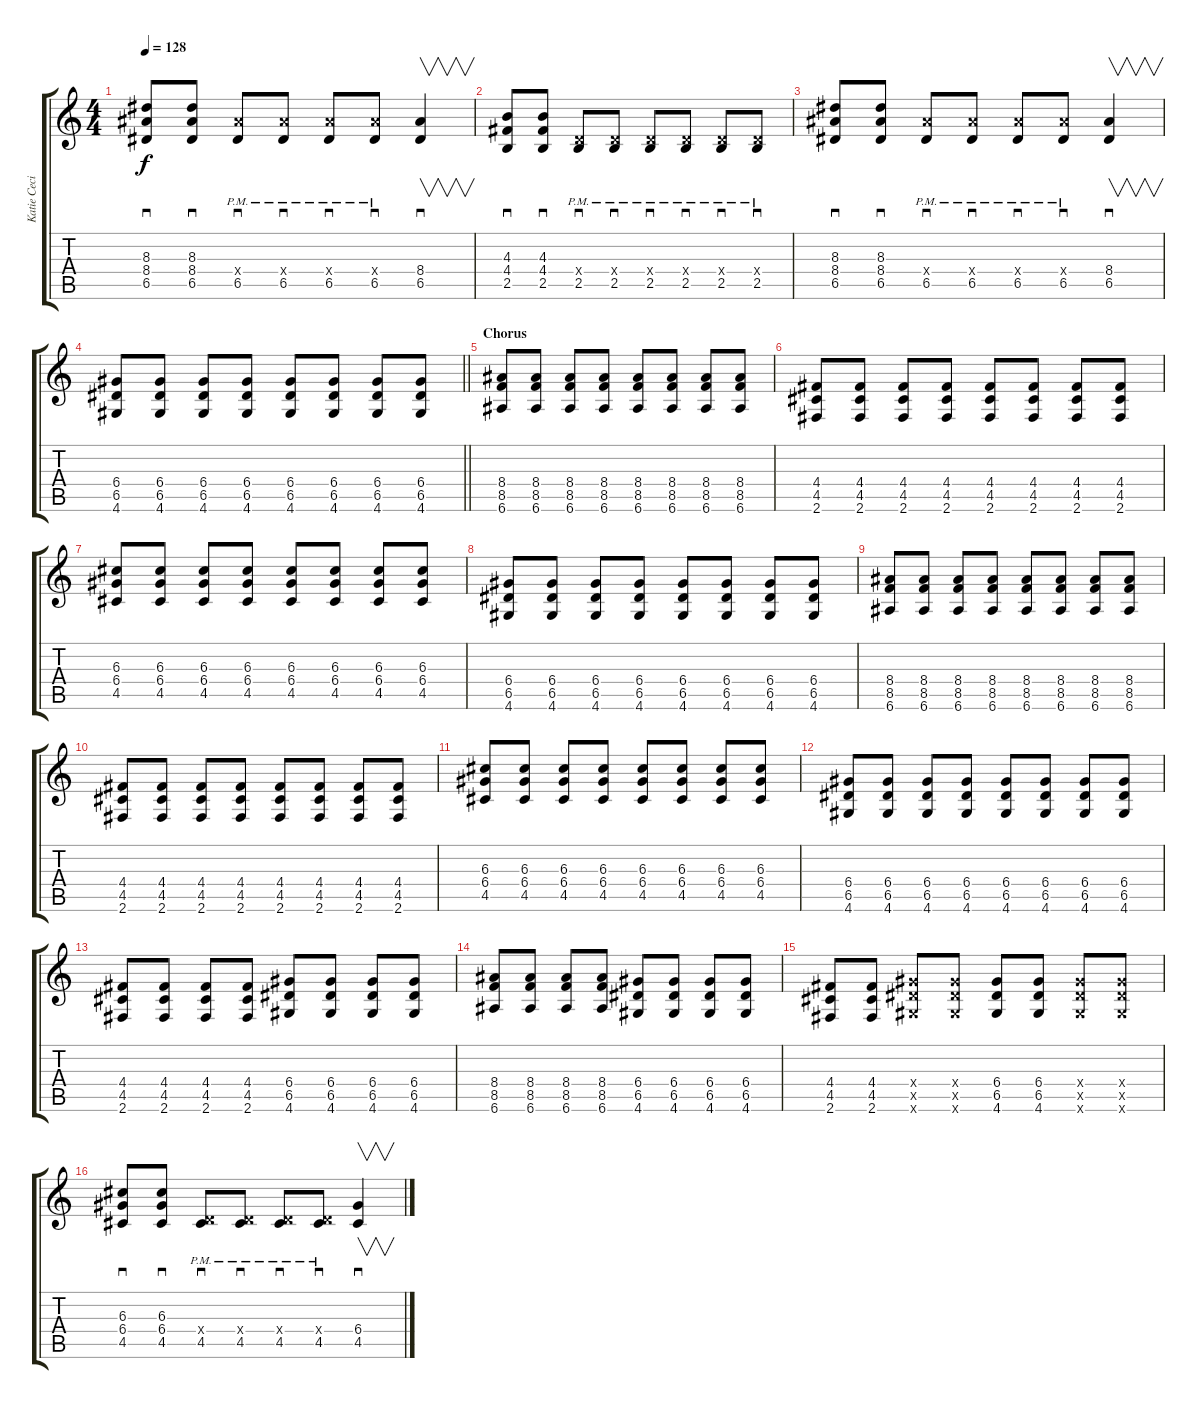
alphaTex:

\track ("Katie Cecil" "Katie Ceci") {instrument overdrivenguitar}
\staff {score tabs}
\tuning (E4 B3 G3 D3 A2 E2) {hide}
\ts (4 4)
\tempo 128
\clef g2
\ks c
(8.3 8.4 6.5).8{sd dy f} (8.3 8.4 6.5).8{sd} (8.4{x} 6.5{pm}).8{sd} (8.4{x} 6.5{pm}).8{sd} (8.4{x} 6.5{pm}).8{sd} (8.4{x} 6.5{pm}).8{sd} (8.4 6.5).4{v sd} |
(4.3 4.4 2.5).8{sd} (4.3 4.4 2.5).8{sd} (0.4{x} 2.5{pm}).8{sd} (0.4{x} 2.5{pm}).8{sd} (0.4{x} 2.5{pm}).8{sd} (0.4{x} 2.5{pm}).8{sd} (0.4{x} 2.5{pm}).8{sd} (0.4{x} 2.5{pm}).8{sd} |
(8.3 8.4 6.5).8{sd} (8.3 8.4 6.5).8{sd} (8.4{x} 6.5{pm}).8{sd} (8.4{x} 6.5{pm}).8{sd} (8.4{x} 6.5{pm}).8{sd} (8.4{x} 6.5{pm}).8{sd} (8.4 6.5).4{v sd} |
\barLineRight lightlight
(6.4 6.5 4.6).8 (6.4 6.5 4.6).8 (6.4 6.5 4.6).8 (6.4 6.5 4.6).8 (6.4 6.5 4.6).8 (6.4 6.5 4.6).8 (6.4 6.5 4.6).8 (6.4 6.5 4.6).8 |
\section ("" "Chorus")
(8.4 8.5 6.6).8 (8.4 8.5 6.6).8 (8.4 8.5 6.6).8 (8.4 8.5 6.6).8 (8.4 8.5 6.6).8 (8.4 8.5 6.6).8 (8.4 8.5 6.6).8 (8.4 8.5 6.6).8 |
(4.4 4.5 2.6).8 (4.4 4.5 2.6).8 (4.4 4.5 2.6).8 (4.4 4.5 2.6).8 (4.4 4.5 2.6).8 (4.4 4.5 2.6).8 (4.4 4.5 2.6).8 (4.4 4.5 2.6).8 |
(6.3 6.4 4.5).8 (6.3 6.4 4.5).8 (6.3 6.4 4.5).8 (6.3 6.4 4.5).8 (6.3 6.4 4.5).8 (6.3 6.4 4.5).8 (6.3 6.4 4.5).8 (6.3 6.4 4.5).8 |
(6.4 6.5 4.6).8 (6.4 6.5 4.6).8 (6.4 6.5 4.6).8 (6.4 6.5 4.6).8 (6.4 6.5 4.6).8 (6.4 6.5 4.6).8 (6.4 6.5 4.6).8 (6.4 6.5 4.6).8 |
(8.4 8.5 6.6).8 (8.4 8.5 6.6).8 (8.4 8.5 6.6).8 (8.4 8.5 6.6).8 (8.4 8.5 6.6).8 (8.4 8.5 6.6).8 (8.4 8.5 6.6).8 (8.4 8.5 6.6).8 |
(4.4 4.5 2.6).8 (4.4 4.5 2.6).8 (4.4 4.5 2.6).8 (4.4 4.5 2.6).8 (4.4 4.5 2.6).8 (4.4 4.5 2.6).8 (4.4 4.5 2.6).8 (4.4 4.5 2.6).8 |
(6.3 6.4 4.5).8 (6.3 6.4 4.5).8 (6.3 6.4 4.5).8 (6.3 6.4 4.5).8 (6.3 6.4 4.5).8 (6.3 6.4 4.5).8 (6.3 6.4 4.5).8 (6.3 6.4 4.5).8 |
(6.4 6.5 4.6).8 (6.4 6.5 4.6).8 (6.4 6.5 4.6).8 (6.4 6.5 4.6).8 (6.4 6.5 4.6).8 (6.4 6.5 4.6).8 (6.4 6.5 4.6).8 (6.4 6.5 4.6).8 |
(4.4 4.5 2.6).8 (4.4 4.5 2.6).8 (4.4 4.5 2.6).8 (4.4 4.5 2.6).8 (6.4 6.5 4.6).8 (6.4 6.5 4.6).8 (6.4 6.5 4.6).8 (6.4 6.5 4.6).8 |
(8.4 8.5 6.6).8 (8.4 8.5 6.6).8 (8.4 8.5 6.6).8 (8.4 8.5 6.6).8 (6.4 6.5 4.6).8 (6.4 6.5 4.6).8 (6.4 6.5 4.6).8 (6.4 6.5 4.6).8 |
(4.4 4.5 2.6).8 (4.4 4.5 2.6).8 (6.4{x} 6.5{x} 4.6{x}).8 (6.4{x} 6.5{x} 4.6{x}).8 (6.4 6.5 4.6).8 (6.4 6.5 4.6).8 (6.4{x} 6.5{x} 4.6{x}).8 (6.4{x} 6.5{x} 4.6{x}).8 |
(6.3 6.4 4.5).8{sd} (6.3 6.4 4.5).8{sd} (0.4{x} 4.5{pm}).8{sd} (0.4{x} 4.5{pm}).8{sd} (0.4{x} 4.5{pm}).8{sd} (0.4{x} 4.5{pm}).8{sd} (6.4 4.5).4{v sd}
